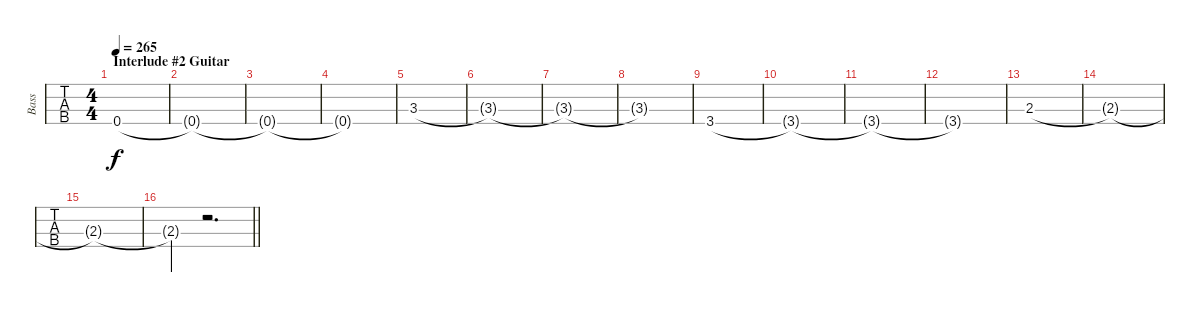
\track ("Bass" "Bass") {instrument electricbassfinger}
\staff {tabs}
\tuning (Gb2 Db2 Ab1 Eb1) {hide}
\ts (4 4)
\section ("" "Interlude #2 Guitar")
\tempo 265
\clef f4
\ks c
0.4.1{dy f} |
0.4{t}.1 |
0.4{t}.1 |
0.4{t}.1 |
3.3.1 |
3.3{t}.1 |
3.3{t}.1 |
3.3{t}.1 |
3.4.1 |
3.4{t}.1 |
3.4{t}.1 |
3.4{t}.1 |
2.3.1 |
2.3{t}.1 |
2.3{t}.1 |
\barLineRight lightlight
2.3{t}.4 r.2{d}
